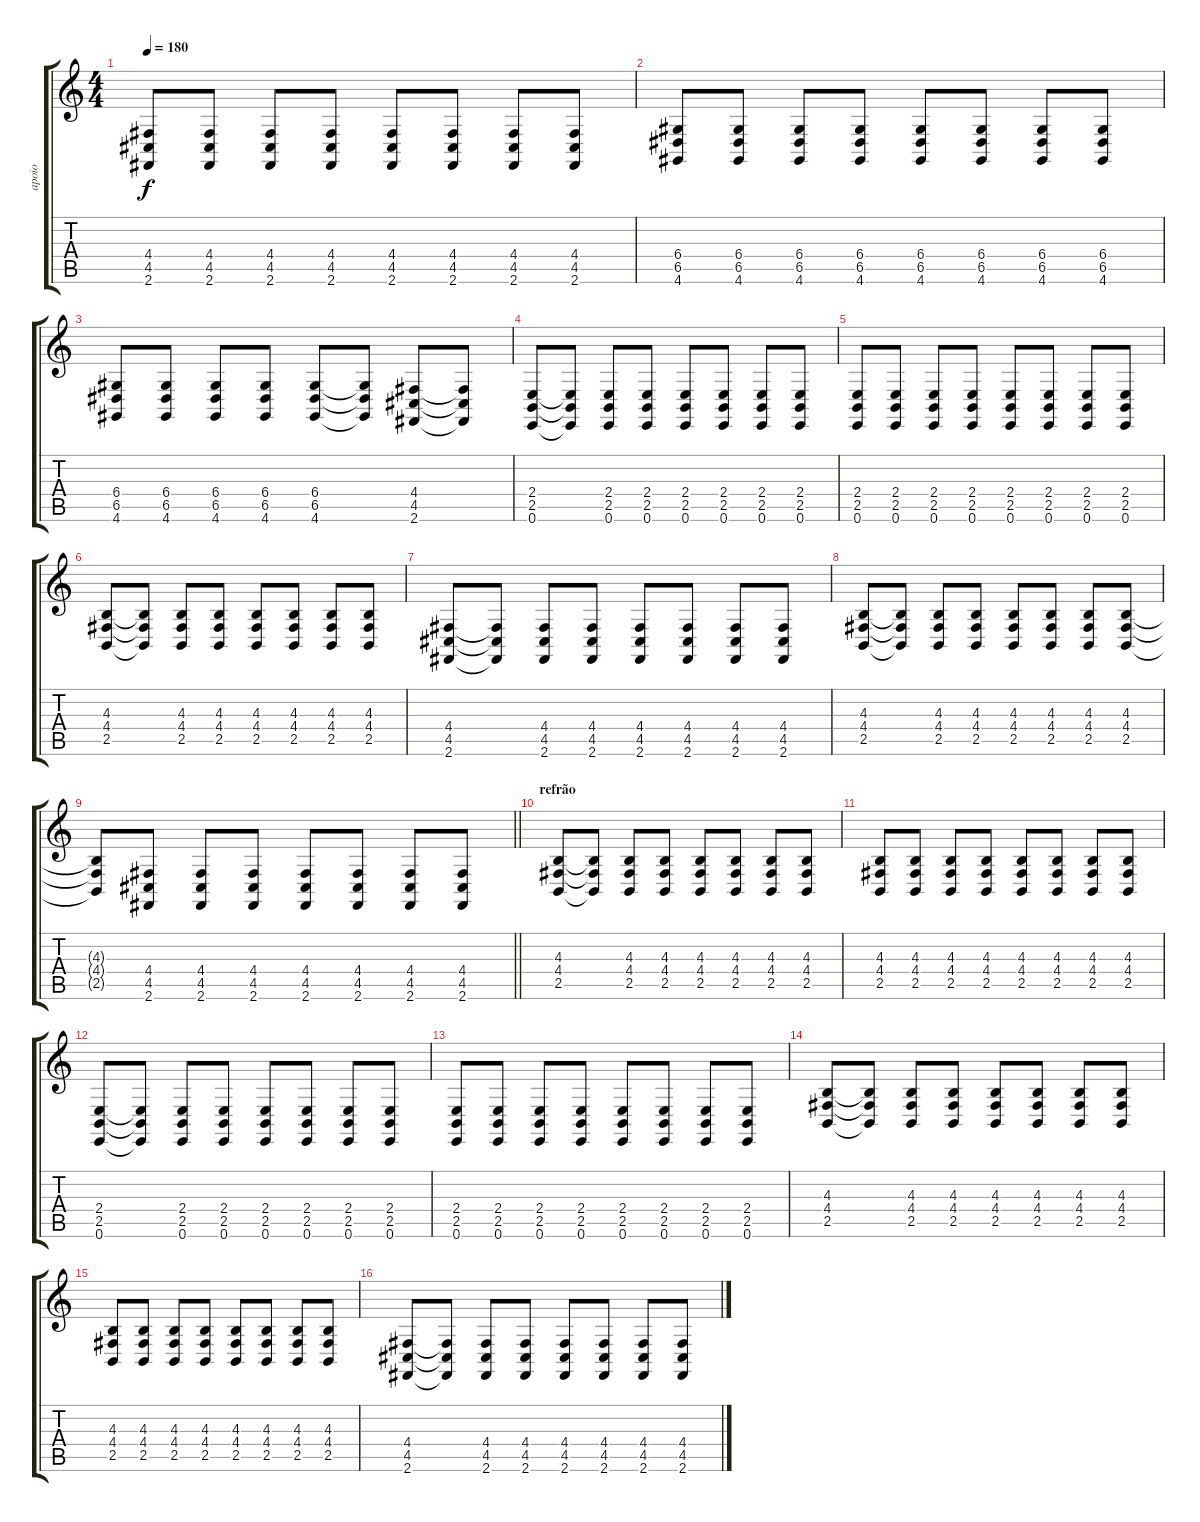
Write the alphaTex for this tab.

\track ("apoio" "apoio") {instrument lead8bassandlead}
\staff {score tabs}
\tuning (E4 B3 G3 D3 A2 E2) {hide}
\ts (4 4)
\tempo 180
\clef g2
\ks c
(4.4 4.5 2.6).8{dy f} (4.4 4.5 2.6).8 (4.4 4.5 2.6).8 (4.4 4.5 2.6).8 (4.4 4.5 2.6).8 (4.4 4.5 2.6).8 (4.4 4.5 2.6).8 (4.4 4.5 2.6).8 |
(6.4 6.5 4.6).8 (6.4 6.5 4.6).8 (6.4 6.5 4.6).8 (6.4 6.5 4.6).8 (6.4 6.5 4.6).8 (6.4 6.5 4.6).8 (6.4 6.5 4.6).8 (6.4 6.5 4.6).8 |
(6.4 6.5 4.6).8 (6.4 6.5 4.6).8 (6.4 6.5 4.6).8 (6.4 6.5 4.6).8 (6.4 6.5 4.6).8 (6.4{t} 6.5{t} 4.6{t}).8 (4.4 4.5 2.6).8 (4.4{t} 4.5{t} 2.6{t}).8 |
(2.4 2.5 0.6).8 (2.4{t} 2.5{t} 0.6{t}).8 (2.4 2.5 0.6).8 (2.4 2.5 0.6).8 (2.4 2.5 0.6).8 (2.4 2.5 0.6).8 (2.4 2.5 0.6).8 (2.4 2.5 0.6).8 |
(2.4 2.5 0.6).8 (2.4 2.5 0.6).8 (2.4 2.5 0.6).8 (2.4 2.5 0.6).8 (2.4 2.5 0.6).8 (2.4 2.5 0.6).8 (2.4 2.5 0.6).8 (2.4 2.5 0.6).8 |
(4.3 4.4 2.5).8 (4.3{t} 4.4{t} 2.5{t}).8 (4.3 4.4 2.5).8 (4.3 4.4 2.5).8 (4.3 4.4 2.5).8 (4.3 4.4 2.5).8 (4.3 4.4 2.5).8 (4.3 4.4 2.5).8 |
(4.4 4.5 2.6).8 (4.4{t} 4.5{t} 2.6{t}).8 (4.4 4.5 2.6).8 (4.4 4.5 2.6).8 (4.4 4.5 2.6).8 (4.4 4.5 2.6).8 (4.4 4.5 2.6).8 (4.4 4.5 2.6).8 |
(4.3 4.4 2.5).8 (4.3{t} 4.4{t} 2.5{t}).8 (4.3 4.4 2.5).8 (4.3 4.4 2.5).8 (4.3 4.4 2.5).8 (4.3 4.4 2.5).8 (4.3 4.4 2.5).8 (4.3 4.4 2.5).8 |
\barLineRight lightlight
(4.3{t} 4.4{t} 2.5{t}).8 (4.4 4.5 2.6).8 (4.4 4.5 2.6).8 (4.4 4.5 2.6).8 (4.4 4.5 2.6).8 (4.4 4.5 2.6).8 (4.4 4.5 2.6).8 (4.4 4.5 2.6).8 |
\section ("" "refrão")
(4.3 4.4 2.5).8 (4.3{t} 4.4{t} 2.5{t}).8 (4.3 4.4 2.5).8 (4.3 4.4 2.5).8 (4.3 4.4 2.5).8 (4.3 4.4 2.5).8 (4.3 4.4 2.5).8 (4.3 4.4 2.5).8 |
(4.3 4.4 2.5).8 (4.3 4.4 2.5).8 (4.3 4.4 2.5).8 (4.3 4.4 2.5).8 (4.3 4.4 2.5).8 (4.3 4.4 2.5).8 (4.3 4.4 2.5).8 (4.3 4.4 2.5).8 |
(2.4 2.5 0.6).8 (2.4{t} 2.5{t} 0.6{t}).8 (2.4 2.5 0.6).8 (2.4 2.5 0.6).8 (2.4 2.5 0.6).8 (2.4 2.5 0.6).8 (2.4 2.5 0.6).8 (2.4 2.5 0.6).8 |
(2.4 2.5 0.6).8 (2.4 2.5 0.6).8 (2.4 2.5 0.6).8 (2.4 2.5 0.6).8 (2.4 2.5 0.6).8 (2.4 2.5 0.6).8 (2.4 2.5 0.6).8 (2.4 2.5 0.6).8 |
(4.3 4.4 2.5).8 (4.3{t} 4.4{t} 2.5{t}).8 (4.3 4.4 2.5).8 (4.3 4.4 2.5).8 (4.3 4.4 2.5).8 (4.3 4.4 2.5).8 (4.3 4.4 2.5).8 (4.3 4.4 2.5).8 |
(4.3 4.4 2.5).8 (4.3 4.4 2.5).8 (4.3 4.4 2.5).8 (4.3 4.4 2.5).8 (4.3 4.4 2.5).8 (4.3 4.4 2.5).8 (4.3 4.4 2.5).8 (4.3 4.4 2.5).8 |
(4.4 4.5 2.6).8 (4.4{t} 4.5{t} 2.6{t}).8 (4.4 4.5 2.6).8 (4.4 4.5 2.6).8 (4.4 4.5 2.6).8 (4.4 4.5 2.6).8 (4.4 4.5 2.6).8 (4.4 4.5 2.6).8
